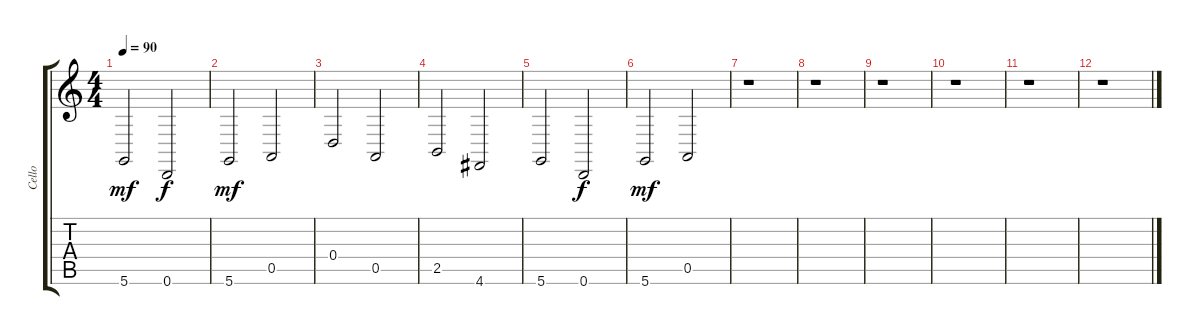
\track ("Cello" "Cello") {instrument cello}
\staff {score tabs}
\tuning (E4 B3 G3 D3 A2 D2) {hide}
\ts (4 4)
\tempo 90
\clef g2
\ks c
5.6.2{dy mf} 0.6.2{dy f} |
5.6.2{dy mf} 0.5.2 |
0.4.2 0.5.2 |
2.5.2 4.6.2 |
5.6.2 0.6.2{dy f} |
5.6.2{dy mf} 0.5.2 |
r.1 |
r.1 |
r.1 |
r.1 |
r.1 |
r.1
